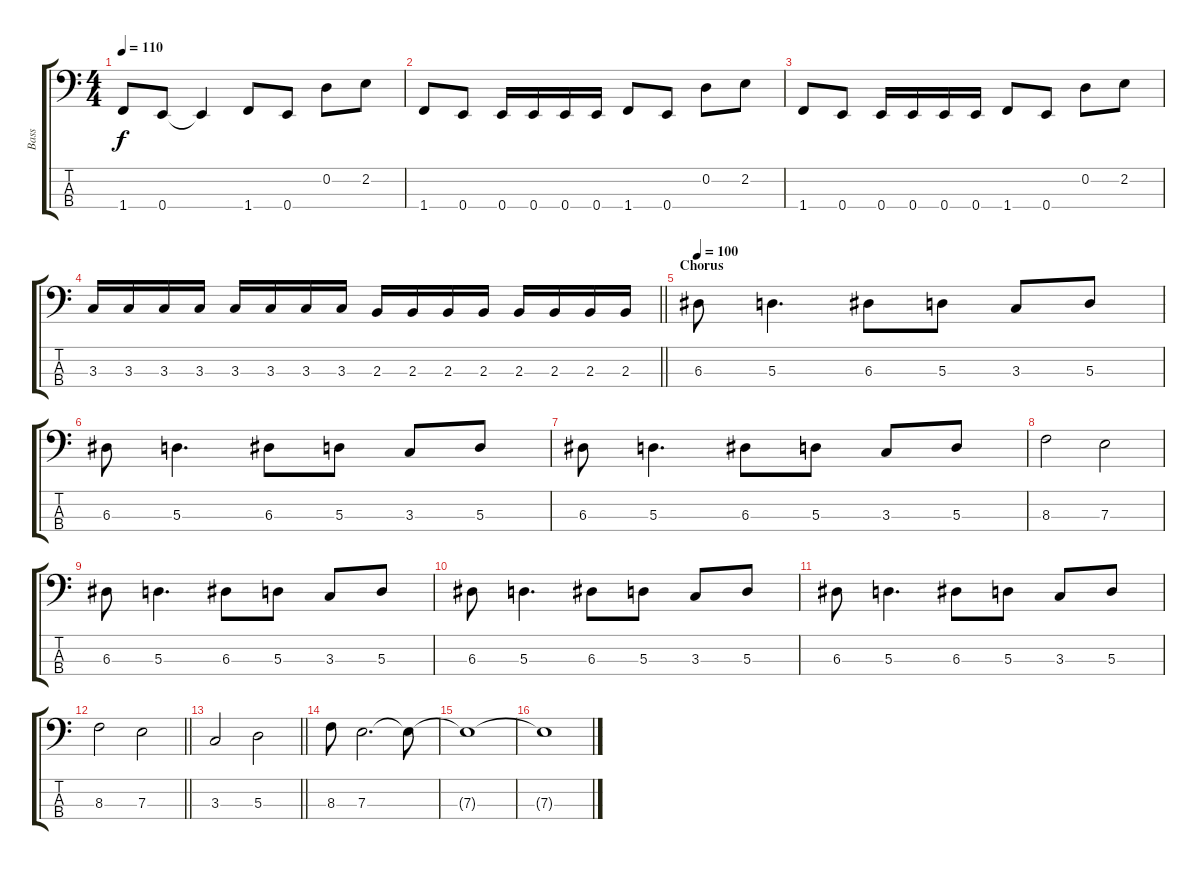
\track ("Bass" "Bass") {instrument electricbasspick}
\staff {score tabs}
\tuning (G2 D2 A1 E1) {hide}
\ts (4 4)
\tempo 110
\clef f4
\ks c
1.4.8{dy f} 0.4.8 0.4{t}.4 1.4.8 0.4.8 0.2.8 2.2.8 |
1.4.8 0.4.8 0.4.16 0.4.16 0.4.16 0.4.16 1.4.8 0.4.8 0.2.8 2.2.8 |
1.4.8 0.4.8 0.4.16 0.4.16 0.4.16 0.4.16 1.4.8 0.4.8 0.2.8 2.2.8 |
\barLineRight lightlight
3.3.16 3.3.16 3.3.16 3.3.16 3.3.16 3.3.16 3.3.16 3.3.16 2.3.16 2.3.16 2.3.16 2.3.16 2.3.16 2.3.16 2.3.16 2.3.16 |
\section ("" "Chorus")
\tempo 100
6.3.8 5.3.4{d} 6.3.8 5.3.8 3.3.8 5.3.8 |
6.3.8 5.3.4{d} 6.3.8 5.3.8 3.3.8 5.3.8 |
6.3.8 5.3.4{d} 6.3.8 5.3.8 3.3.8 5.3.8 |
8.3.2 7.3.2 |
6.3.8 5.3.4{d} 6.3.8 5.3.8 3.3.8 5.3.8 |
6.3.8 5.3.4{d} 6.3.8 5.3.8 3.3.8 5.3.8 |
6.3.8 5.3.4{d} 6.3.8 5.3.8 3.3.8 5.3.8 |
\barLineRight lightlight
8.3.2 7.3.2 |
\barLineRight lightlight
3.3.2 5.3.2 |
8.3.8 7.3.2{d} 7.3{t}.8 |
7.3{t}.1 |
7.3{t}.1
